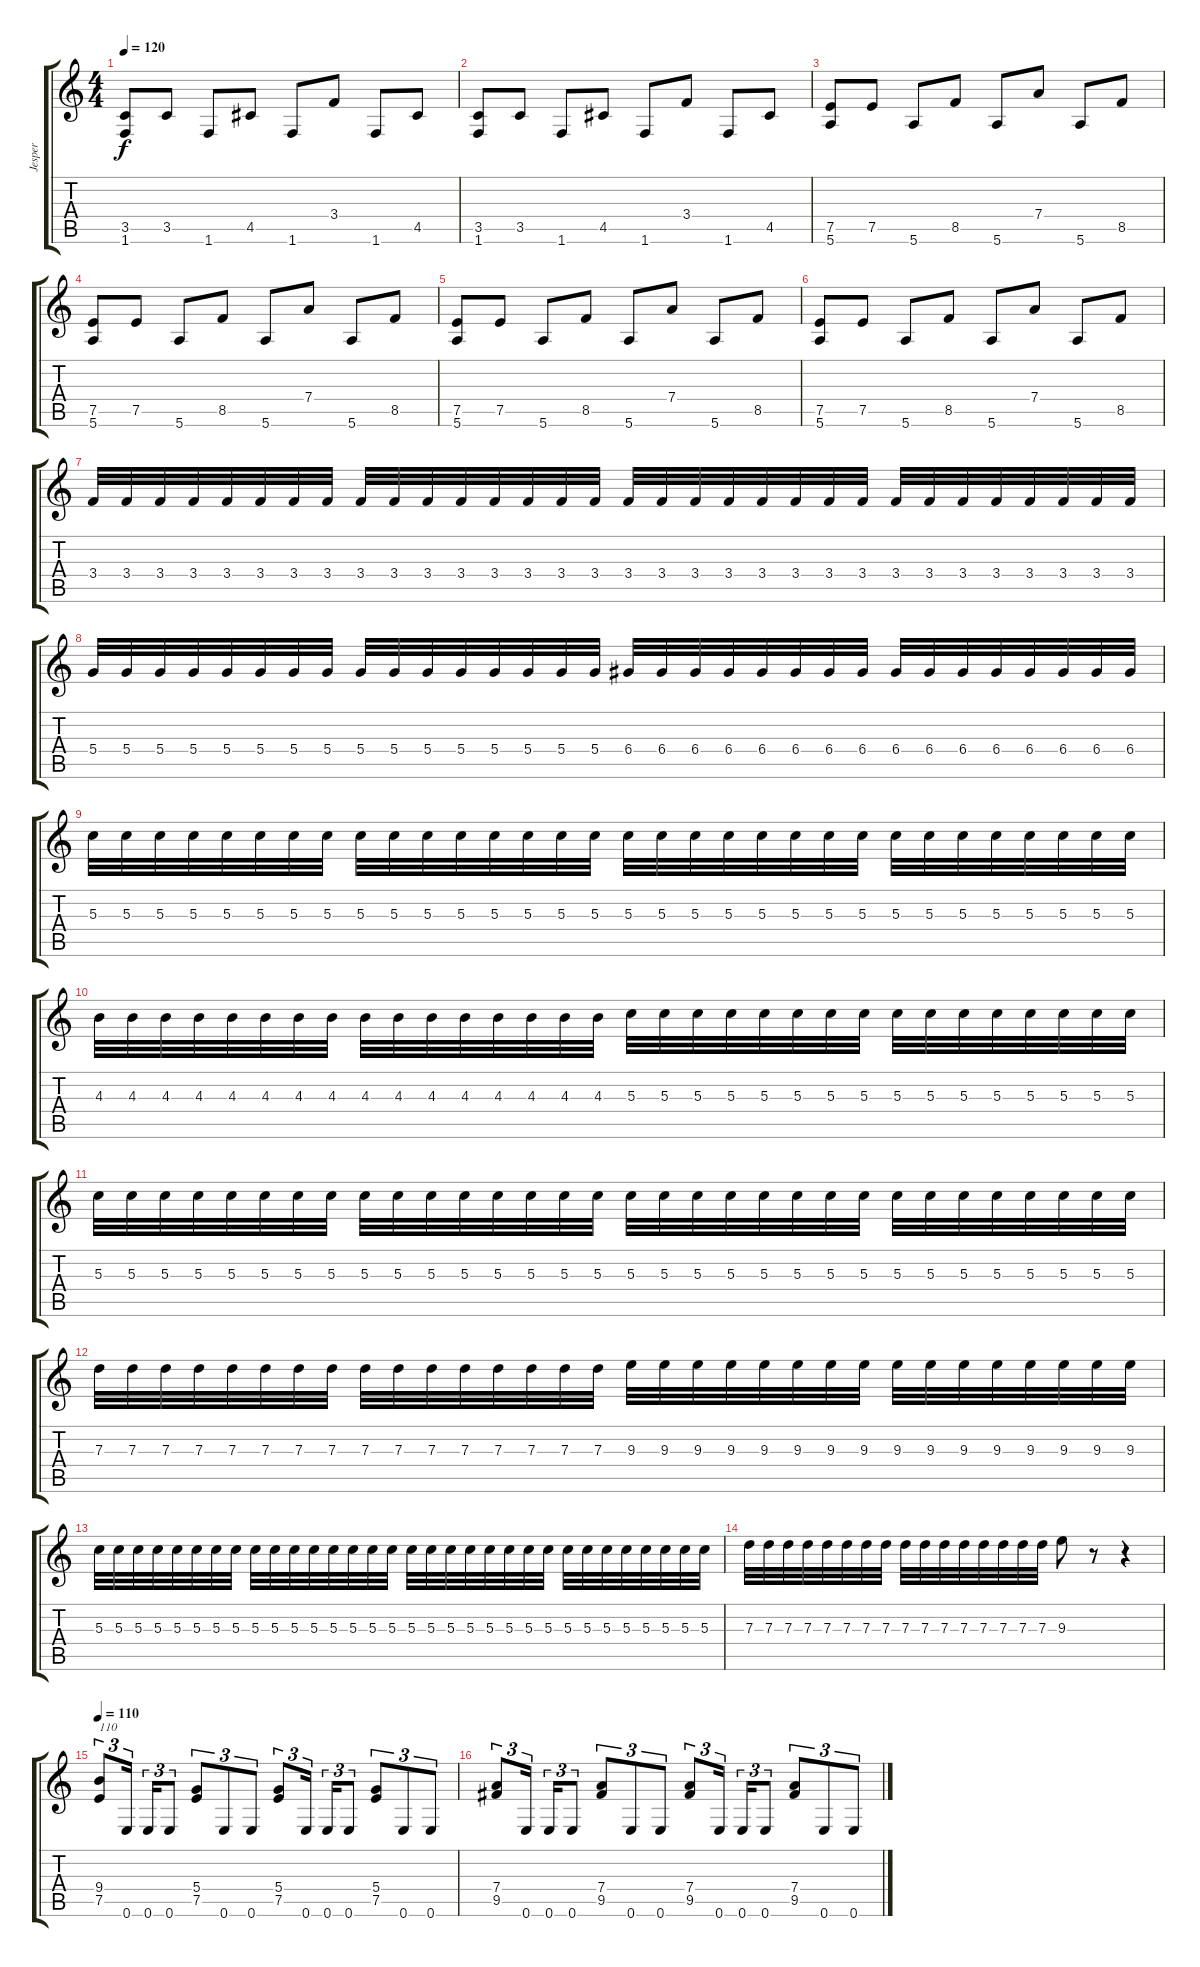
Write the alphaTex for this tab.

\track ("Jesper " "Jesper ") {instrument distortionguitar}
\staff {score tabs}
\tuning (E4 B3 G3 D3 A2 E2) {hide}
\ts (4 4)
\tempo 120
\clef g2
\ks c
(3.5 1.6).8{dy f} 3.5.8 1.6.8 4.5.8 1.6.8 3.4.8 1.6.8 4.5.8 |
(3.5 1.6).8 3.5.8 1.6.8 4.5.8 1.6.8 3.4.8 1.6.8 4.5.8 |
(7.5 5.6).8 7.5.8 5.6.8 8.5.8 5.6.8 7.4.8 5.6.8 8.5.8 |
(7.5 5.6).8 7.5.8 5.6.8 8.5.8 5.6.8 7.4.8 5.6.8 8.5.8 |
(7.5 5.6).8 7.5.8 5.6.8 8.5.8 5.6.8 7.4.8 5.6.8 8.5.8 |
(7.5 5.6).8 7.5.8 5.6.8 8.5.8 5.6.8 7.4.8 5.6.8 8.5.8 |
3.4.32 3.4.32 3.4.32 3.4.32 3.4.32 3.4.32 3.4.32 3.4.32 3.4.32 3.4.32 3.4.32 3.4.32 3.4.32 3.4.32 3.4.32 3.4.32 3.4.32 3.4.32 3.4.32 3.4.32 3.4.32 3.4.32 3.4.32 3.4.32 3.4.32 3.4.32 3.4.32 3.4.32 3.4.32 3.4.32 3.4.32 3.4.32 |
5.4.32 5.4.32 5.4.32 5.4.32 5.4.32 5.4.32 5.4.32 5.4.32 5.4.32 5.4.32 5.4.32 5.4.32 5.4.32 5.4.32 5.4.32 5.4.32 6.4.32 6.4.32 6.4.32 6.4.32 6.4.32 6.4.32 6.4.32 6.4.32 6.4.32 6.4.32 6.4.32 6.4.32 6.4.32 6.4.32 6.4.32 6.4.32 |
5.3.32 5.3.32 5.3.32 5.3.32 5.3.32 5.3.32 5.3.32 5.3.32 5.3.32 5.3.32 5.3.32 5.3.32 5.3.32 5.3.32 5.3.32 5.3.32 5.3.32 5.3.32 5.3.32 5.3.32 5.3.32 5.3.32 5.3.32 5.3.32 5.3.32 5.3.32 5.3.32 5.3.32 5.3.32 5.3.32 5.3.32 5.3.32 |
4.3.32 4.3.32 4.3.32 4.3.32 4.3.32 4.3.32 4.3.32 4.3.32 4.3.32 4.3.32 4.3.32 4.3.32 4.3.32 4.3.32 4.3.32 4.3.32 5.3.32 5.3.32 5.3.32 5.3.32 5.3.32 5.3.32 5.3.32 5.3.32 5.3.32 5.3.32 5.3.32 5.3.32 5.3.32 5.3.32 5.3.32 5.3.32 |
5.3.32 5.3.32 5.3.32 5.3.32 5.3.32 5.3.32 5.3.32 5.3.32 5.3.32 5.3.32 5.3.32 5.3.32 5.3.32 5.3.32 5.3.32 5.3.32 5.3.32 5.3.32 5.3.32 5.3.32 5.3.32 5.3.32 5.3.32 5.3.32 5.3.32 5.3.32 5.3.32 5.3.32 5.3.32 5.3.32 5.3.32 5.3.32 |
7.3.32 7.3.32 7.3.32 7.3.32 7.3.32 7.3.32 7.3.32 7.3.32 7.3.32 7.3.32 7.3.32 7.3.32 7.3.32 7.3.32 7.3.32 7.3.32 9.3.32 9.3.32 9.3.32 9.3.32 9.3.32 9.3.32 9.3.32 9.3.32 9.3.32 9.3.32 9.3.32 9.3.32 9.3.32 9.3.32 9.3.32 9.3.32 |
5.3.32 5.3.32 5.3.32 5.3.32 5.3.32 5.3.32 5.3.32 5.3.32 5.3.32 5.3.32 5.3.32 5.3.32 5.3.32 5.3.32 5.3.32 5.3.32 5.3.32 5.3.32 5.3.32 5.3.32 5.3.32 5.3.32 5.3.32 5.3.32 5.3.32 5.3.32 5.3.32 5.3.32 5.3.32 5.3.32 5.3.32 5.3.32 |
7.3.32 7.3.32 7.3.32 7.3.32 7.3.32 7.3.32 7.3.32 7.3.32 7.3.32 7.3.32 7.3.32 7.3.32 7.3.32 7.3.32 7.3.32 7.3.32 9.3.8 r.8 r.4 |
\tempo 110
(9.4 7.5).8{tu (3 2) txt "110"} 0.6.16{tu (3 2)} 0.6.16{tu (3 2)} 0.6.8{tu (3 2)} (5.4 7.5).8{tu (3 2)} 0.6.8{tu (3 2)} 0.6.8{tu (3 2)} (5.4 7.5).8{tu (3 2)} 0.6.16{tu (3 2)} 0.6.16{tu (3 2)} 0.6.8{tu (3 2)} (5.4 7.5).8{tu (3 2)} 0.6.8{tu (3 2)} 0.6.8{tu (3 2)} |
(7.4 9.5).8{tu (3 2)} 0.6.16{tu (3 2)} 0.6.16{tu (3 2)} 0.6.8{tu (3 2)} (7.4 9.5).8{tu (3 2)} 0.6.8{tu (3 2)} 0.6.8{tu (3 2)} (7.4 9.5).8{tu (3 2)} 0.6.16{tu (3 2)} 0.6.16{tu (3 2)} 0.6.8{tu (3 2)} (7.4 9.5).8{tu (3 2)} 0.6.8{tu (3 2)} 0.6.8{tu (3 2)}
